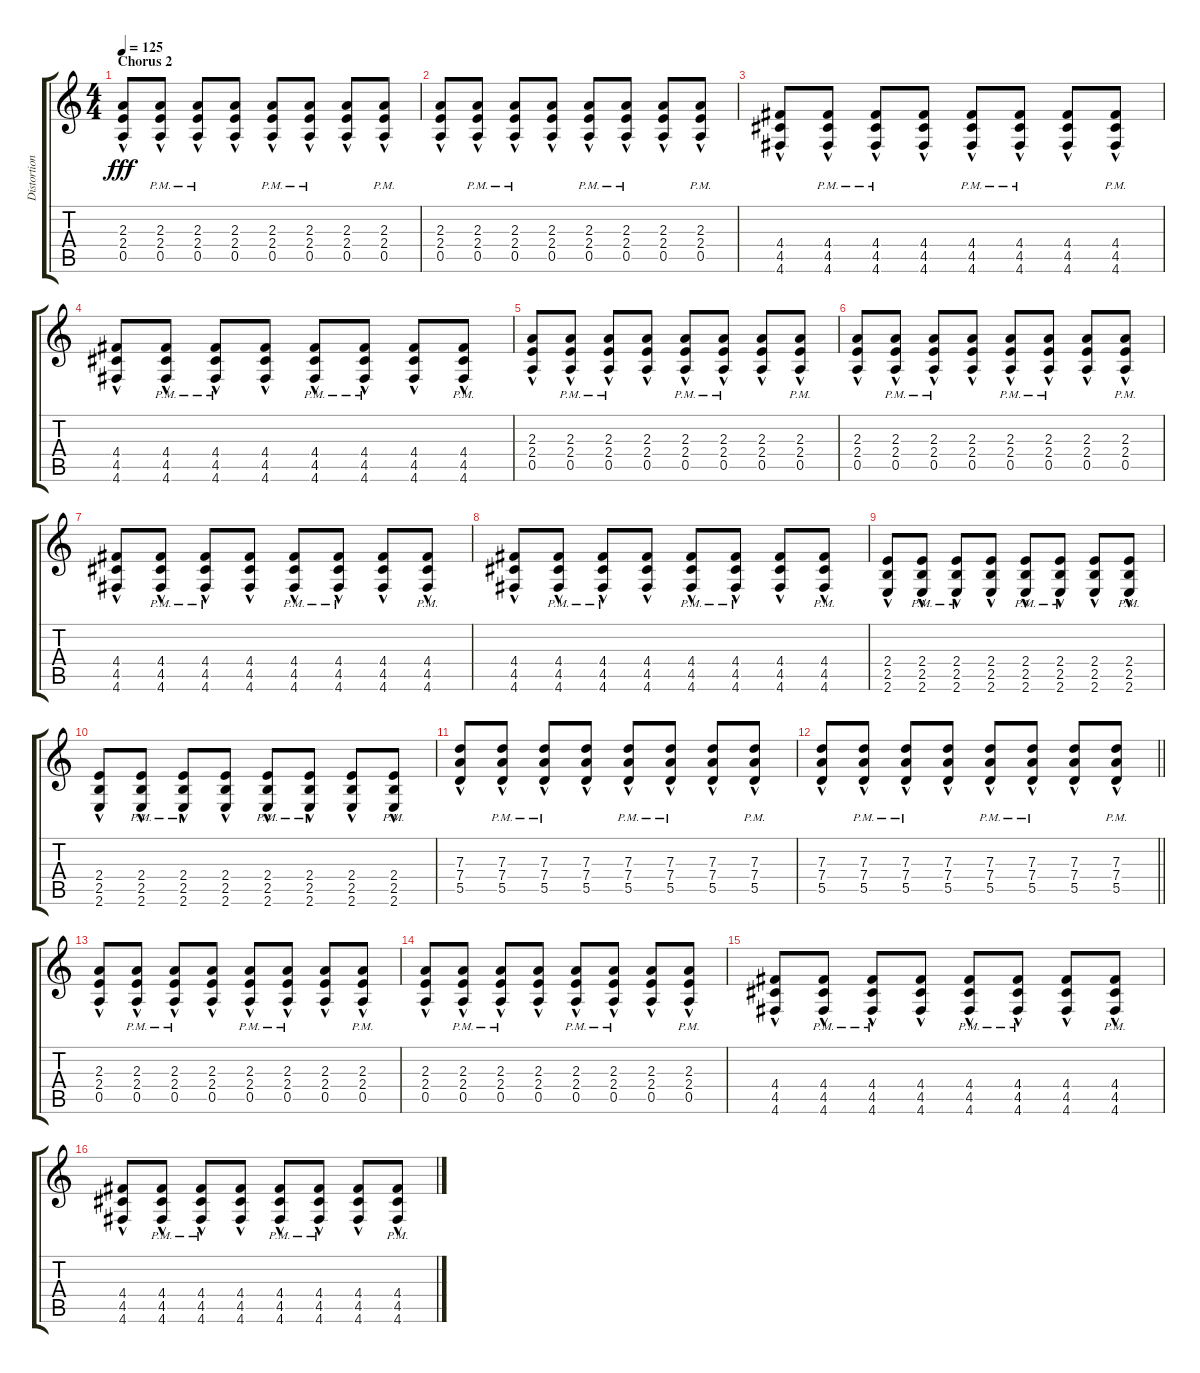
\track ("Distortion Guitar 1" "Distortion") {instrument overdrivenguitar}
\staff {score tabs}
\tuning (E4 B3 G3 D3 A2 D2) {hide}
\ts (4 4)
\section ("" "Chorus 2")
\tempo 125
\clef g2
\ks c
(2.3 2.4 0.5{hac}).8{dy fff} (2.3{pm} 2.4{pm} 0.5{hac pm}).8 (2.3{pm} 2.4{pm} 0.5{hac pm}).8 (2.3 2.4 0.5{hac}).8 (2.3{pm} 2.4{pm} 0.5{hac pm}).8 (2.3{pm} 2.4{pm} 0.5{hac pm}).8 (2.3 2.4 0.5{hac}).8 (2.3{pm} 2.4{pm} 0.5{hac pm}).8 |
(2.3 2.4 0.5{hac}).8 (2.3{pm} 2.4{pm} 0.5{hac pm}).8 (2.3{pm} 2.4{pm} 0.5{hac pm}).8 (2.3 2.4 0.5{hac}).8 (2.3{pm} 2.4{pm} 0.5{hac pm}).8 (2.3{pm} 2.4{pm} 0.5{hac pm}).8 (2.3 2.4 0.5{hac}).8 (2.3{pm} 2.4{pm} 0.5{hac pm}).8 |
(4.4 4.5{hac} 4.6).8 (4.4{pm} 4.5{hac pm} 4.6{pm}).8 (4.4{pm} 4.5{hac pm} 4.6{pm}).8 (4.4 4.5{hac} 4.6).8 (4.4{pm} 4.5{hac pm} 4.6{pm}).8 (4.4{pm} 4.5{hac pm} 4.6{pm}).8 (4.4 4.5{hac} 4.6).8 (4.4{pm} 4.5{hac pm} 4.6{pm}).8 |
(4.4 4.5{hac} 4.6).8 (4.4{pm} 4.5{hac pm} 4.6{pm}).8 (4.4{pm} 4.5{hac pm} 4.6{pm}).8 (4.4 4.5{hac} 4.6).8 (4.4{pm} 4.5{hac pm} 4.6{pm}).8 (4.4{pm} 4.5{hac pm} 4.6{pm}).8 (4.4 4.5{hac} 4.6).8 (4.4{pm} 4.5{hac pm} 4.6{pm}).8 |
(2.3 2.4 0.5{hac}).8 (2.3{pm} 2.4{pm} 0.5{hac pm}).8 (2.3{pm} 2.4{pm} 0.5{hac pm}).8 (2.3 2.4 0.5{hac}).8 (2.3{pm} 2.4{pm} 0.5{hac pm}).8 (2.3{pm} 2.4{pm} 0.5{hac pm}).8 (2.3 2.4 0.5{hac}).8 (2.3{pm} 2.4{pm} 0.5{hac pm}).8 |
(2.3 2.4 0.5{hac}).8 (2.3{pm} 2.4{pm} 0.5{hac pm}).8 (2.3{pm} 2.4{pm} 0.5{hac pm}).8 (2.3 2.4 0.5{hac}).8 (2.3{pm} 2.4{pm} 0.5{hac pm}).8 (2.3{pm} 2.4{pm} 0.5{hac pm}).8 (2.3 2.4 0.5{hac}).8 (2.3{pm} 2.4{pm} 0.5{hac pm}).8 |
(4.4 4.5{hac} 4.6).8 (4.4{pm} 4.5{hac pm} 4.6{pm}).8 (4.4{pm} 4.5{hac pm} 4.6{pm}).8 (4.4 4.5{hac} 4.6).8 (4.4{pm} 4.5{hac pm} 4.6{pm}).8 (4.4{pm} 4.5{hac pm} 4.6{pm}).8 (4.4 4.5{hac} 4.6).8 (4.4{pm} 4.5{hac pm} 4.6{pm}).8 |
(4.4 4.5{hac} 4.6).8 (4.4{pm} 4.5{hac pm} 4.6{pm}).8 (4.4{pm} 4.5{hac pm} 4.6{pm}).8 (4.4 4.5{hac} 4.6).8 (4.4{pm} 4.5{hac pm} 4.6{pm}).8 (4.4{pm} 4.5{hac pm} 4.6{pm}).8 (4.4 4.5{hac} 4.6).8 (4.4{pm} 4.5{hac pm} 4.6{pm}).8 |
(2.4{hac} 2.5 2.6).8 (2.4{hac pm} 2.5{pm} 2.6{pm}).8 (2.4{hac pm} 2.5{pm} 2.6{pm}).8 (2.4{hac} 2.5 2.6).8 (2.4{hac pm} 2.5{pm} 2.6{pm}).8 (2.4{hac pm} 2.5{pm} 2.6{pm}).8 (2.4{hac} 2.5 2.6).8 (2.4{hac pm} 2.5{pm} 2.6{pm}).8 |
(2.4{hac} 2.5 2.6).8 (2.4{hac pm} 2.5{pm} 2.6{pm}).8 (2.4{hac pm} 2.5{pm} 2.6{pm}).8 (2.4{hac} 2.5 2.6).8 (2.4{hac pm} 2.5{pm} 2.6{pm}).8 (2.4{hac pm} 2.5{pm} 2.6{pm}).8 (2.4{hac} 2.5 2.6).8 (2.4{hac pm} 2.5{pm} 2.6{pm}).8 |
(7.3 7.4{hac} 5.5).8 (7.3{pm} 7.4{hac pm} 5.5{pm}).8 (7.3{pm} 7.4{hac pm} 5.5{pm}).8 (7.3 7.4{hac} 5.5).8 (7.3{pm} 7.4{hac pm} 5.5{pm}).8 (7.3{pm} 7.4{hac pm} 5.5{pm}).8 (7.3 7.4{hac} 5.5).8 (7.3{pm} 7.4{hac pm} 5.5{pm}).8 |
\barLineRight lightlight
(7.3 7.4{hac} 5.5).8 (7.3{pm} 7.4{hac pm} 5.5{pm}).8 (7.3{pm} 7.4{hac pm} 5.5{pm}).8 (7.3 7.4{hac} 5.5).8 (7.3{pm} 7.4{hac pm} 5.5{pm}).8 (7.3{pm} 7.4{hac pm} 5.5{pm}).8 (7.3 7.4{hac} 5.5).8 (7.3{pm} 7.4{hac pm} 5.5{pm}).8 |
(2.3 2.4 0.5{hac}).8 (2.3{pm} 2.4{pm} 0.5{hac pm}).8 (2.3{pm} 2.4{pm} 0.5{hac pm}).8 (2.3 2.4 0.5{hac}).8 (2.3{pm} 2.4{pm} 0.5{hac pm}).8 (2.3{pm} 2.4{pm} 0.5{hac pm}).8 (2.3 2.4 0.5{hac}).8 (2.3{pm} 2.4{pm} 0.5{hac pm}).8 |
(2.3 2.4 0.5{hac}).8 (2.3{pm} 2.4{pm} 0.5{hac pm}).8 (2.3{pm} 2.4{pm} 0.5{hac pm}).8 (2.3 2.4 0.5{hac}).8 (2.3{pm} 2.4{pm} 0.5{hac pm}).8 (2.3{pm} 2.4{pm} 0.5{hac pm}).8 (2.3 2.4 0.5{hac}).8 (2.3{pm} 2.4{pm} 0.5{hac pm}).8 |
(4.4 4.5{hac} 4.6).8 (4.4{pm} 4.5{hac pm} 4.6{pm}).8 (4.4{pm} 4.5{hac pm} 4.6{pm}).8 (4.4 4.5{hac} 4.6).8 (4.4{pm} 4.5{hac pm} 4.6{pm}).8 (4.4{pm} 4.5{hac pm} 4.6{pm}).8 (4.4 4.5{hac} 4.6).8 (4.4{pm} 4.5{hac pm} 4.6{pm}).8 |
(4.4 4.5{hac} 4.6).8 (4.4{pm} 4.5{hac pm} 4.6{pm}).8 (4.4{pm} 4.5{hac pm} 4.6{pm}).8 (4.4 4.5{hac} 4.6).8 (4.4{pm} 4.5{hac pm} 4.6{pm}).8 (4.4{pm} 4.5{hac pm} 4.6{pm}).8 (4.4 4.5{hac} 4.6).8 (4.4{pm} 4.5{hac pm} 4.6{pm}).8
